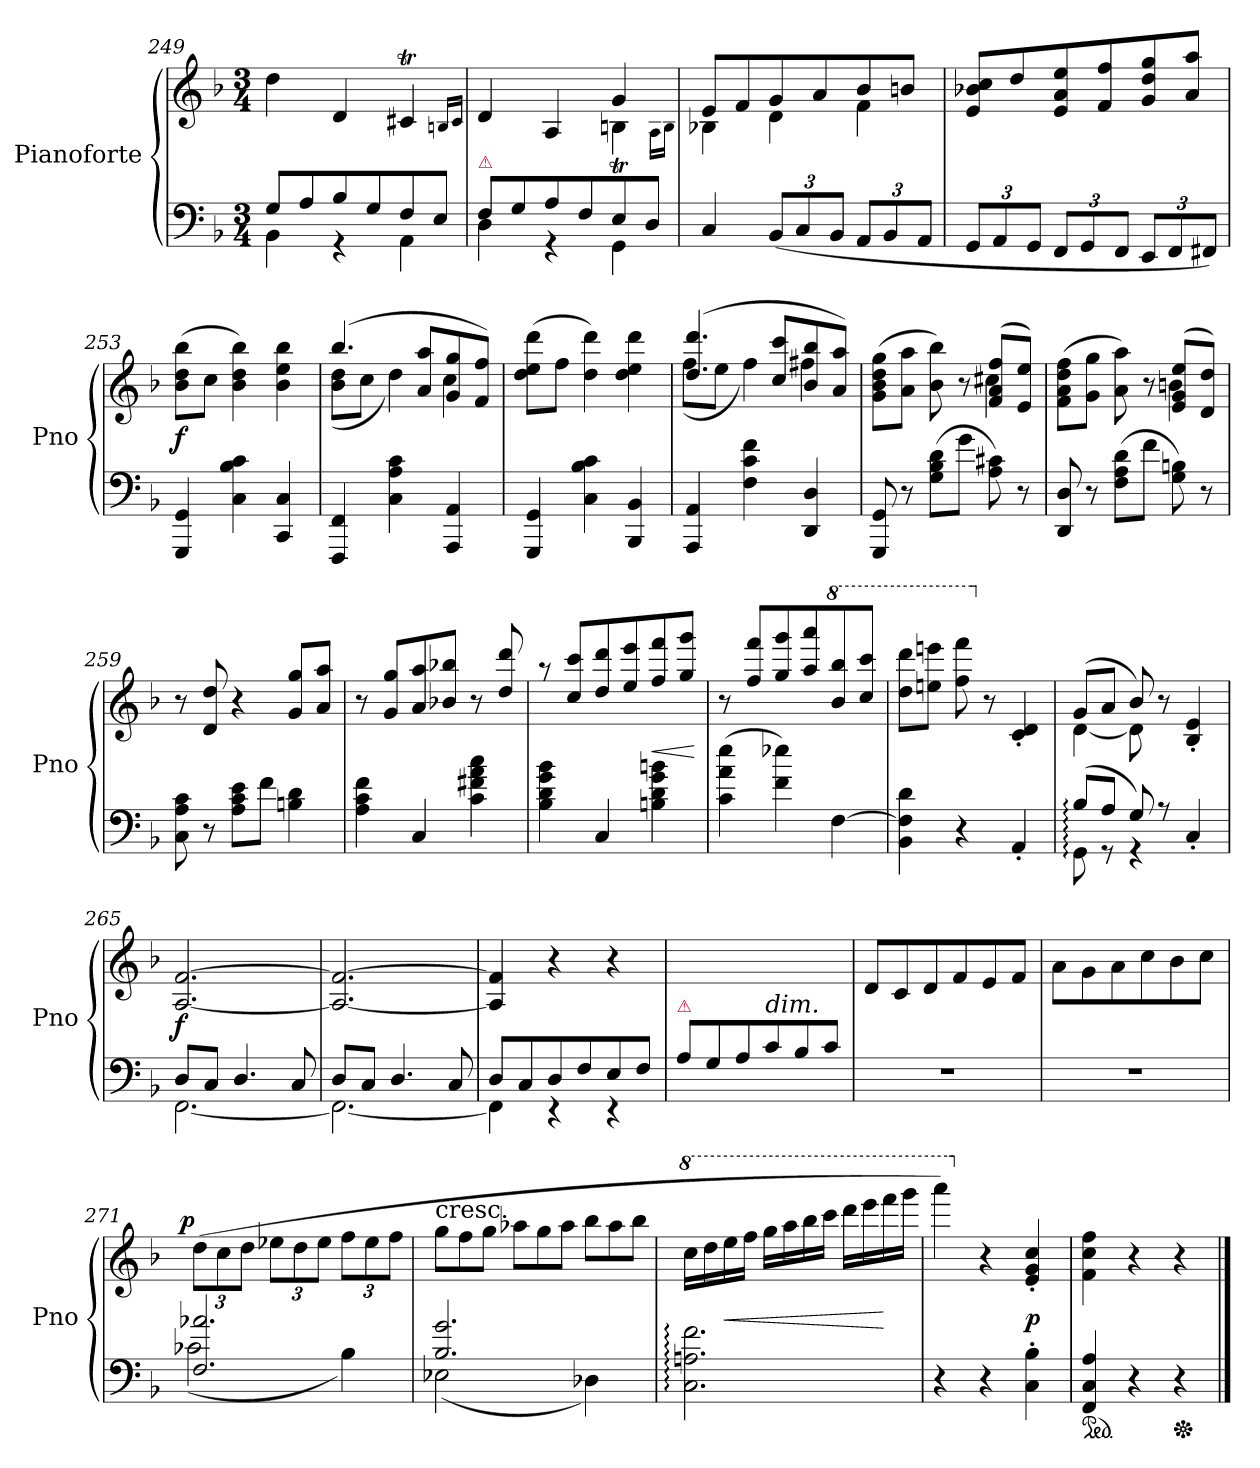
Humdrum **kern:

**kern	**kern	**dynam
*part1	*part1	*part1
*staff2	*staff1	*staff1/2
*I"Pianoforte	*	*
*I'Pno	*	*
*clefF4	*clefG2	*
*k[b-]	*k[b-]	*
*M3/4	*M3/4	*
=249	=249	=249
*^	*	*
8G/L	4BB-\	4dd\	.
8A/	.	.	.
8B-/	4rGG	4d/	.
8G/	.	.	.
8F/	4AA\	4c#Xt/	.
8E/J	.	.	.
.	.	16qqBn/LL	.
.	.	16qqc#/JJ	.
=250	=250	=250	=250
*	*	*^	*
!LO:TX:a:color=crimson:t=⚠	!	!	!	!
8F/L	4D\	4dTTT/	2ryy	.
8G/	.	.	.	.
8A\	4rGG	4A/	.	.
8F/	.	.	.	.
8E/	4GG\	4g/	4Bnt\	.
8D/J	.	.	.	.
*v	*v	*	*	*
.	.	16qqA\LL	.
.	.	16qqB\JJ	.
=251	=251	=251	=251
4C/	8e/L	4B-XTTT\	.
.	8f/	.	.
(12BB-/L	8g/	4d\	.
12C/	.	.	.
.	8a/	.	.
12BB-/J	.	.	.
12AA/L	8b-/	4f\	.
12BB-/	.	.	.
.	8bn/J	.	.
12AA/J	.	.	.
*	*v	*v	*
=252	=252	=252
12GG/L	8e/ 8b-X/ 8cc/L	.
12AA/	.	.
.	8dd/	.
12GG/J	.	.
12FF/L	8e/ 8a/ 8ee/	.
12GG/	.	.
.	8f/ 8ff/	.
12FF/J	.	.
12EE/L	8g/ 8dd/ 8gg/	.
12FF/	.	.
.	8a/ 8aa/J	.
12FF#X/J)	.	.
=253	=253	=253
4GGG/ 4GG/	(<8b-\ 8dd\ 8bb-\L	f
.	8cc\J	.
4C\ 4B-\ 4c\	4b-\ 4dd\ 4bb-\)	.
4CC/ 4C/	4b-\ 4ee\ 4bb-\	.
=254	=254	=254
*	*^	*
4FFF/ 4FF/	(4.bb-/	(8b-\ 8dd\L	.
.	.	8cc\J	.
4C\ 4A\ 4c\	.	4dd\)	.
.	8a/ 8aa/L	.	.
4AAA/ 4AA/	8g/ 8gg/	4cc\	.
.	8f/ 8ff/J)	.	.
*	*v	*v	*
=255	=255	=255
4GGG/ 4GG/	(<8dd\ 8ee\ 8ddd\L	.
.	8ff\J	.
4C\ 4B-\ 4c\	4dd\ 4ddd\)	.
4BBB-/ 4BB-/	4dd\ 4ee\ 4ddd\	.
=256	=256	=256
*	*^	*
4AAA/ 4AA/	(4.dd/ 4.ddd/	(8ff\L	.
.	.	8ee\J	.
4F\ 4c\ 4f\	.	4ff\)	.
.	8cc/ 8ccc/L	.	.
4DD/ 4D/	8b-/ 8bb-/	4ff#X\	.
.	8a/ 8aa/J)	.	.
=257	=257	=257	=257
8GGG/ 8GG/	(8g\ 8b-\ 8dd\ 8gg\L	2ryy	.
8r	8a\ 8aa\J	.	.
(8G\ 8B-\ 8d\L	8b-\ 8bb-\)	.	.
8g\J	8r	.	.
8A\ 8c#X\)	(8f/ 8a/ 8ff/L	4cc#X\	.
8r	8e/ 8ee/J)	.	.
=258	=258	=258	=258
8DD/ 8D/	(8f\ 8a\ 8dd\ 8ff\L	2ryy	.
8r	8g\ 8gg\J	.	.
(8F\ 8A\ 8d\L	8a\ 8aa\)	.	.
8f\J	8r	.	.
8G\ 8Bn\)	(8e/ 8g/ 8ee/L	4bn\	.
8r	8d/ 8dd/J)	.	.
*	*v	*v	*
=259	=259	=259
8C\ 8A\ 8c\	8r	.
8r	8d/ 8dd/	.
8A\ 8c\ 8e\L	4r	.
8f\J	.	.
4Bn\ 4d\	8g/ 8gg/L	.
.	8a/ 8aa/J	.
=260	=260	=260
4A\ 4c\ 4f\	8r	.
.	8g/ 8gg/L	.
4C/	8a/ 8aa/	.
.	8b-X/ 8bb-X/J	.
4c\ 4f#X\ 4a\ 4cc\	8r	.
.	8dd/ 8ddd/	.
=261	=261	=261
4B-\ 4d\ 4g\ 4b-\	8raa	.
.	8cc/ 8ccc/L	.
4C/	8dd/ 8ddd/	.
.	8ee/ 8eee/	.
4Bn\ 4d\ 4g\ 4bn\	8ff/ 8fff/	<
.	8gg/ 8ggg/J	.
.	.	[
=262	=262	=262
(4c\ 4a\ 4ee\	8r	.
.	8ff/ 8fff/L	.
4f\ 4ee-X\)	8gg/ 8ggg/	.
.	8aa/ 8aaa/	.
*	*8va	*
[4F\	8bb-/ 8bbb-/	.
.	8ccc/ 8cccc/J	.
=263	=263	=263
4BB-\ 4F]\ 4d\	8ddd\ 8dddd\L	.
.	8eeen\ 8eeeen\J	.
4r	8fff\ 8ffff\	.
*	*X8va	*
.	8r	.
4AA'/	4c'/ 4d'/	.
=264	=264	=264
*^	*^	*
(8B-:/L	8GG:\	(8g/L	[4d\	.
8A/J	8rGG	8a/J	.	.
8G/)	4rGG	8b-/)	8d\]	.
8rA	.	8r	8ryy	.
4C'/	4ryy	4B-'/ 4e'/	4ryy	.
*	*	*v	*v	*
=265	=265	=265	=265
8D/L	[2.FF\	[2.A/ [2.f/	f
8C/J	.	.	.
4.D/	.	.	.
8C/	.	.	.
=266	=266	=266	=266
8D/L	2.FF\_	2.A_/ 2.f_/	.
8C/J	.	.	.
4.D/	.	.	.
8C/	.	.	.
=267	=267	=267	=267
8D/L	4FF\]	4A]/ 4f]/	.
8C/	.	.	.
8D/	4rEE	4r	.
8F/	.	.	.
8E/	4rEE	4r	.
8F/J	.	.	.
*v	*v	*	*
=268	=268	=268
!LO:TX:a:color=crimson:t=⚠	!	!
8A/L	2.ryy	.
8G/	.	.
8A/	.	.
!LO:TX:a:i:t=dim.	!	!
8c\	.	.
8B-\	.	.
8c\J	.	.
=269	=269	=269
2.r	8d/L	.
.	8c/	.
.	8d/	.
.	8f/	.
.	8e/	.
.	8f/J	.
=270	=270	=270
2.r	8a\L	.
.	8g\	.
.	8a\	.
.	8cc\	.
.	8b-\	.
.	8cc\J	.
=271	=271	=271
*^	*	*
!	!	!	!LO:DY:a:rj
2.F/ 2.a-X/	(>2c-X\	(12dd\L	p
.	.	12cc\	.
.	.	12dd\J	.
.	.	12ee-X\L	.
.	.	12dd\	.
.	.	12ee-\J	.
.	4B-\)	12ff\L	.
.	.	12ee-\	.
.	.	12ff\J	.
=272	=272	=272	=272
*	*	*Xtuplet	*
!	!	!LO:TX:a:t=cresc.	!
2.B-/ 2.g/	(2E-X\	12gg\L	.
.	.	12ff\	.
.	.	12gg\J	.
.	.	12aa-X\L	.
.	.	12gg\	.
.	.	12aa-\J	.
.	4D-X\)	12bb-\L	.
.	.	12aa-\	.
.	.	12bb-\J	.
*v	*v	*	*
=273	=273	=273
*	*8va	*
2.C:\ 2.An:\ 2.f:\	16ccc\LL	.
.	16ddd\	.
.	16eee\	<
.	16fff\JJ	.
.	16ggg\LL	.
.	16aaa\	.
.	16bbb-\	.
.	16cccc\JJ	.
.	16dddd\LL	.
.	16eeee\	.
.	16ffff\	[
.	16gggg\JJ	.
=274	=274	=274
4r	4aaaa\)	.
*	*X8va	*
4r	4r	.
4C'\ 4B-'\	4e'/ 4g'/ 4cc'/	p
=275	=275	=275
*ped	*	*
4FF/ 4C/ 4A/	4f\ 4cc\ 4ff\	.
4r	4r	.
*Xped	*	*
4r	4r	.
==	==	==
*-	*-	*-
